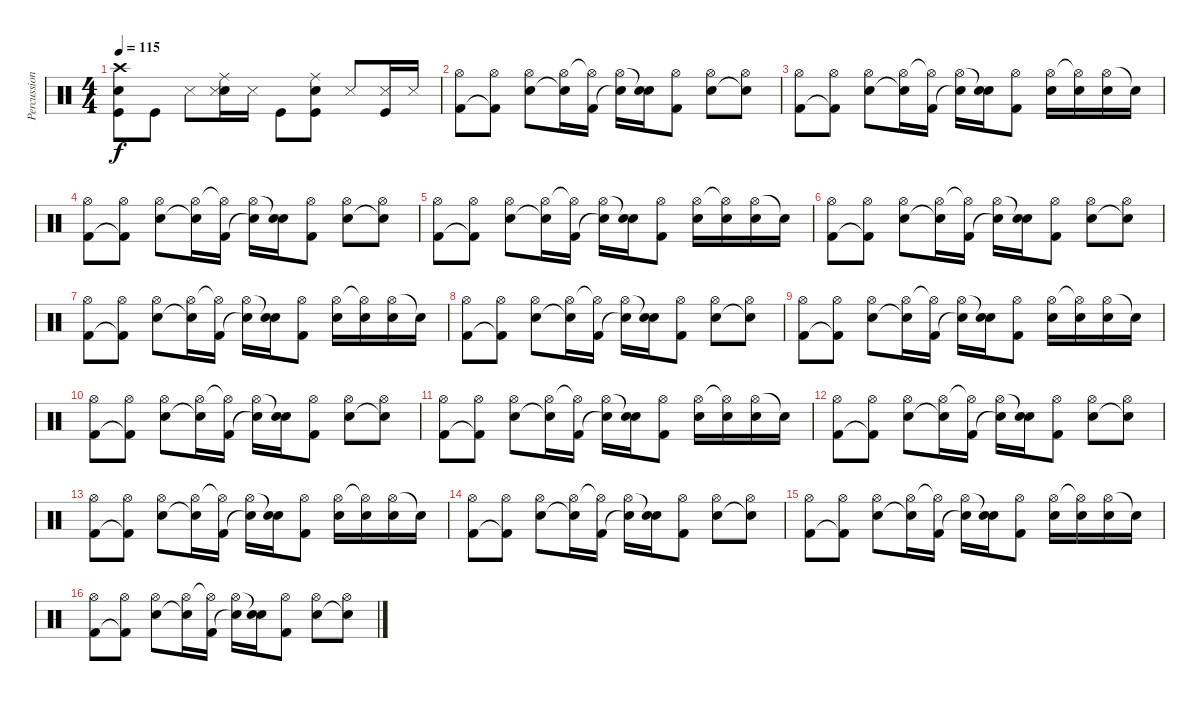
\track ("" "Percussion") {instrument percussion}
\staff {score}
\articulation defaults
\ts (4 4)
\tempo 115
\clef neutral
\ks c
("Crash high (hit)" "Electric Snare (hit)" "Kick (hit)").8{dy f} "Kick (hit)".8 "Snare (side stick) 3".8 ("Ride (middle)" "Electric Snare (hit)" "Snare (side stick) 3").16 "Snare (side stick) 3".16 "Kick (hit)".8 ("Ride (middle)" "Electric Snare (hit)" "Kick (hit)").8 "Snare (side stick) 3".8 ("Snare (side stick) 3" "Kick (hit)").16 "Snare (side stick) 3".16 |
("Hi-Hat (open)" "Kick (hit) 2").8 ("Hi-Hat (open)" "Kick (hit) 2"{t}).8 ("Hi-Hat (open)" "Snare (hit) 2").8 ("Hi-Hat (open)" "Snare (hit)"{t}).16 ("Hi-Hat (open)"{t} "Kick (hit) 2").16 ("Hi-Hat (open)" "Snare (hit)"{t}).16 ("Snare (hit)"{t} "Snare (hit) 2").16 ("Hi-Hat (open)" "Kick (hit) 2").8 ("Hi-Hat (open)" "Snare (hit) 2").8 ("Hi-Hat (open)" "Snare (hit) 2"{t}).8 |
("Hi-Hat (open)" "Kick (hit) 2").8 ("Hi-Hat (open)" "Kick (hit) 2"{t}).8 ("Hi-Hat (open)" "Snare (hit) 2").8 ("Hi-Hat (open)" "Snare (hit)"{t}).16 ("Hi-Hat (open)"{t} "Kick (hit) 2").16 ("Hi-Hat (open)" "Snare (hit)"{t}).16 ("Snare (hit)"{t} "Snare (hit) 2").16 ("Hi-Hat (open)" "Kick (hit) 2").8 ("Hi-Hat (open)" "Snare (hit) 2").16 ("Hi-Hat (open)"{t} "Snare (hit) 2").16 ("Hi-Hat (open)" "Snare (hit) 2").16 "Snare (hit)"{t}.16 |
("Hi-Hat (open)" "Kick (hit) 2").8 ("Hi-Hat (open)" "Kick (hit) 2"{t}).8 ("Hi-Hat (open)" "Snare (hit) 2").8 ("Hi-Hat (open)" "Snare (hit)"{t}).16 ("Hi-Hat (open)"{t} "Kick (hit) 2").16 ("Hi-Hat (open)" "Snare (hit)"{t}).16 ("Snare (hit)"{t} "Snare (hit) 2").16 ("Hi-Hat (open)" "Kick (hit) 2").8 ("Hi-Hat (open)" "Snare (hit) 2").8 ("Hi-Hat (open)" "Snare (hit) 2"{t}).8 |
("Hi-Hat (open)" "Kick (hit) 2").8 ("Hi-Hat (open)" "Kick (hit) 2"{t}).8 ("Hi-Hat (open)" "Snare (hit) 2").8 ("Hi-Hat (open)" "Snare (hit)"{t}).16 ("Hi-Hat (open)"{t} "Kick (hit) 2").16 ("Hi-Hat (open)" "Snare (hit)"{t}).16 ("Snare (hit)"{t} "Snare (hit) 2").16 ("Hi-Hat (open)" "Kick (hit) 2").8 ("Hi-Hat (open)" "Snare (hit) 2").16 ("Hi-Hat (open)"{t} "Snare (hit) 2").16 ("Hi-Hat (open)" "Snare (hit) 2").16 "Snare (hit)"{t}.16 |
("Hi-Hat (open)" "Kick (hit) 2").8 ("Hi-Hat (open)" "Kick (hit) 2"{t}).8 ("Hi-Hat (open)" "Snare (hit) 2").8 ("Hi-Hat (open)" "Snare (hit)"{t}).16 ("Hi-Hat (open)"{t} "Kick (hit) 2").16 ("Hi-Hat (open)" "Snare (hit)"{t}).16 ("Snare (hit)"{t} "Snare (hit) 2").16 ("Hi-Hat (open)" "Kick (hit) 2").8 ("Hi-Hat (open)" "Snare (hit) 2").8 ("Hi-Hat (open)" "Snare (hit) 2"{t}).8 |
("Hi-Hat (open)" "Kick (hit) 2").8 ("Hi-Hat (open)" "Kick (hit) 2"{t}).8 ("Hi-Hat (open)" "Snare (hit) 2").8 ("Hi-Hat (open)" "Snare (hit)"{t}).16 ("Hi-Hat (open)"{t} "Kick (hit) 2").16 ("Hi-Hat (open)" "Snare (hit)"{t}).16 ("Snare (hit)"{t} "Snare (hit) 2").16 ("Hi-Hat (open)" "Kick (hit) 2").8 ("Hi-Hat (open)" "Snare (hit) 2").16 ("Hi-Hat (open)"{t} "Snare (hit) 2").16 ("Hi-Hat (open)" "Snare (hit) 2").16 "Snare (hit)"{t}.16 |
("Hi-Hat (open)" "Kick (hit) 2").8 ("Hi-Hat (open)" "Kick (hit) 2"{t}).8 ("Hi-Hat (open)" "Snare (hit) 2").8 ("Hi-Hat (open)" "Snare (hit)"{t}).16 ("Hi-Hat (open)"{t} "Kick (hit) 2").16 ("Hi-Hat (open)" "Snare (hit)"{t}).16 ("Snare (hit)"{t} "Snare (hit) 2").16 ("Hi-Hat (open)" "Kick (hit) 2").8 ("Hi-Hat (open)" "Snare (hit) 2").8 ("Hi-Hat (open)" "Snare (hit) 2"{t}).8 |
("Hi-Hat (open)" "Kick (hit) 2").8 ("Hi-Hat (open)" "Kick (hit) 2"{t}).8 ("Hi-Hat (open)" "Snare (hit) 2").8 ("Hi-Hat (open)" "Snare (hit)"{t}).16 ("Hi-Hat (open)"{t} "Kick (hit) 2").16 ("Hi-Hat (open)" "Snare (hit)"{t}).16 ("Snare (hit)"{t} "Snare (hit) 2").16 ("Hi-Hat (open)" "Kick (hit) 2").8 ("Hi-Hat (open)" "Snare (hit) 2").16 ("Hi-Hat (open)"{t} "Snare (hit) 2").16 ("Hi-Hat (open)" "Snare (hit) 2").16 "Snare (hit)"{t}.16 |
("Hi-Hat (open)" "Kick (hit) 2").8 ("Hi-Hat (open)" "Kick (hit) 2"{t}).8 ("Hi-Hat (open)" "Snare (hit) 2").8 ("Hi-Hat (open)" "Snare (hit)"{t}).16 ("Hi-Hat (open)"{t} "Kick (hit) 2").16 ("Hi-Hat (open)" "Snare (hit)"{t}).16 ("Snare (hit)"{t} "Snare (hit) 2").16 ("Hi-Hat (open)" "Kick (hit) 2").8 ("Hi-Hat (open)" "Snare (hit) 2").8 ("Hi-Hat (open)" "Snare (hit) 2"{t}).8 |
("Hi-Hat (open)" "Kick (hit) 2").8 ("Hi-Hat (open)" "Kick (hit) 2"{t}).8 ("Hi-Hat (open)" "Snare (hit) 2").8 ("Hi-Hat (open)" "Snare (hit)"{t}).16 ("Hi-Hat (open)"{t} "Kick (hit) 2").16 ("Hi-Hat (open)" "Snare (hit)"{t}).16 ("Snare (hit)"{t} "Snare (hit) 2").16 ("Hi-Hat (open)" "Kick (hit) 2").8 ("Hi-Hat (open)" "Snare (hit) 2").16 ("Hi-Hat (open)"{t} "Snare (hit) 2").16 ("Hi-Hat (open)" "Snare (hit) 2").16 "Snare (hit)"{t}.16 |
("Hi-Hat (open)" "Kick (hit) 2").8 ("Hi-Hat (open)" "Kick (hit) 2"{t}).8 ("Hi-Hat (open)" "Snare (hit) 2").8 ("Hi-Hat (open)" "Snare (hit)"{t}).16 ("Hi-Hat (open)"{t} "Kick (hit) 2").16 ("Hi-Hat (open)" "Snare (hit)"{t}).16 ("Snare (hit)"{t} "Snare (hit) 2").16 ("Hi-Hat (open)" "Kick (hit) 2").8 ("Hi-Hat (open)" "Snare (hit) 2").8 ("Hi-Hat (open)" "Snare (hit) 2"{t}).8 |
("Hi-Hat (open)" "Kick (hit) 2").8 ("Hi-Hat (open)" "Kick (hit) 2"{t}).8 ("Hi-Hat (open)" "Snare (hit) 2").8 ("Hi-Hat (open)" "Snare (hit)"{t}).16 ("Hi-Hat (open)"{t} "Kick (hit) 2").16 ("Hi-Hat (open)" "Snare (hit)"{t}).16 ("Snare (hit)"{t} "Snare (hit) 2").16 ("Hi-Hat (open)" "Kick (hit) 2").8 ("Hi-Hat (open)" "Snare (hit) 2").16 ("Hi-Hat (open)"{t} "Snare (hit) 2").16 ("Hi-Hat (open)" "Snare (hit) 2").16 "Snare (hit)"{t}.16 |
("Hi-Hat (open)" "Kick (hit) 2").8 ("Hi-Hat (open)" "Kick (hit) 2"{t}).8 ("Hi-Hat (open)" "Snare (hit) 2").8 ("Hi-Hat (open)" "Snare (hit)"{t}).16 ("Hi-Hat (open)"{t} "Kick (hit) 2").16 ("Hi-Hat (open)" "Snare (hit)"{t}).16 ("Snare (hit)"{t} "Snare (hit) 2").16 ("Hi-Hat (open)" "Kick (hit) 2").8 ("Hi-Hat (open)" "Snare (hit) 2").8 ("Hi-Hat (open)" "Snare (hit) 2"{t}).8 |
("Hi-Hat (open)" "Kick (hit) 2").8 ("Hi-Hat (open)" "Kick (hit) 2"{t}).8 ("Hi-Hat (open)" "Snare (hit) 2").8 ("Hi-Hat (open)" "Snare (hit)"{t}).16 ("Hi-Hat (open)"{t} "Kick (hit) 2").16 ("Hi-Hat (open)" "Snare (hit)"{t}).16 ("Snare (hit)"{t} "Snare (hit) 2").16 ("Hi-Hat (open)" "Kick (hit) 2").8 ("Hi-Hat (open)" "Snare (hit) 2").16 ("Hi-Hat (open)"{t} "Snare (hit) 2").16 ("Hi-Hat (open)" "Snare (hit) 2").16 "Snare (hit)"{t}.16 |
("Hi-Hat (open)" "Kick (hit) 2").8 ("Hi-Hat (open)" "Kick (hit) 2"{t}).8 ("Hi-Hat (open)" "Snare (hit) 2").8 ("Hi-Hat (open)" "Snare (hit)"{t}).16 ("Hi-Hat (open)"{t} "Kick (hit) 2").16 ("Hi-Hat (open)" "Snare (hit)"{t}).16 ("Snare (hit)"{t} "Snare (hit) 2").16 ("Hi-Hat (open)" "Kick (hit) 2").8 ("Hi-Hat (open)" "Snare (hit) 2").8 ("Hi-Hat (open)" "Snare (hit) 2"{t}).8
